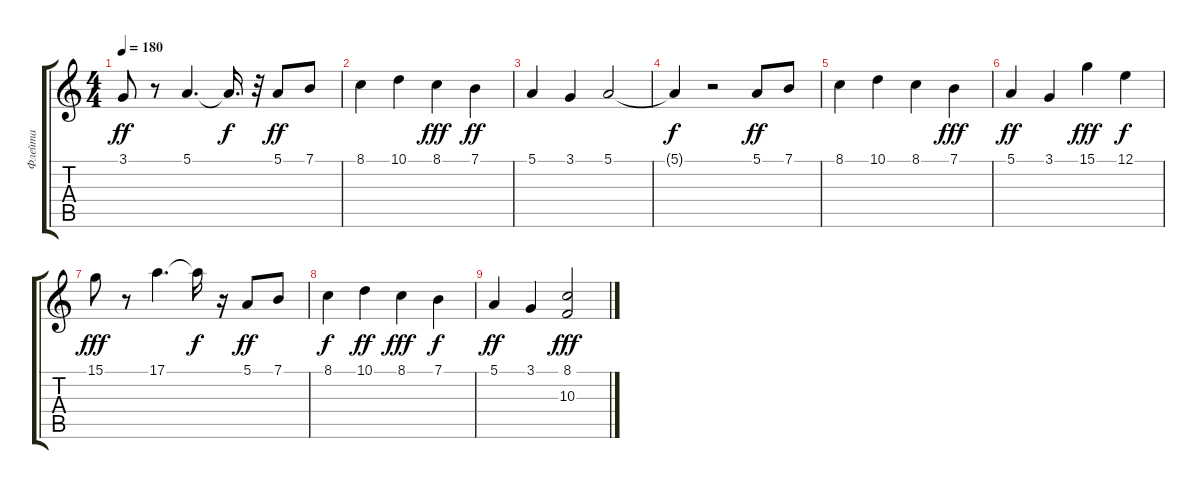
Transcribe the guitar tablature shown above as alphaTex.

\track ("Флейта" "Флейта") {instrument flute}
\staff {score tabs}
\tuning (E4 B3 G3 D3 A2 E2) {hide}
\ts (4 4)
\tempo 180
\clef g2
\ks c
3.1.8{dy ff} r.8 5.1.4{d} 5.1{t}.16{d dy f} r.32 5.1.8{dy ff balance 1} 7.1.8 |
8.1.4 10.1.4 8.1.4{dy fff} 7.1.4{dy ff} |
5.1.4 3.1.4 5.1.2 |
5.1{t}.4{dy f} r.2 5.1.8{dy ff balance 15} 7.1.8 |
8.1.4 10.1.4 8.1.4 7.1.4{dy fff} |
5.1.4{dy ff} 3.1.4 15.1.4{dy fff} 12.1.4{dy f} |
15.1.8{dy fff} r.8 17.1.4{d} 17.1{t}.16{dy f} r.16 5.1.8{dy ff balance 8} 7.1.8 |
8.1.4{dy f} 10.1.4{dy ff} 8.1.4{dy fff} 7.1.4{dy f} |
5.1.4{dy ff} 3.1.4 (8.1 10.3).2{dy fff}
